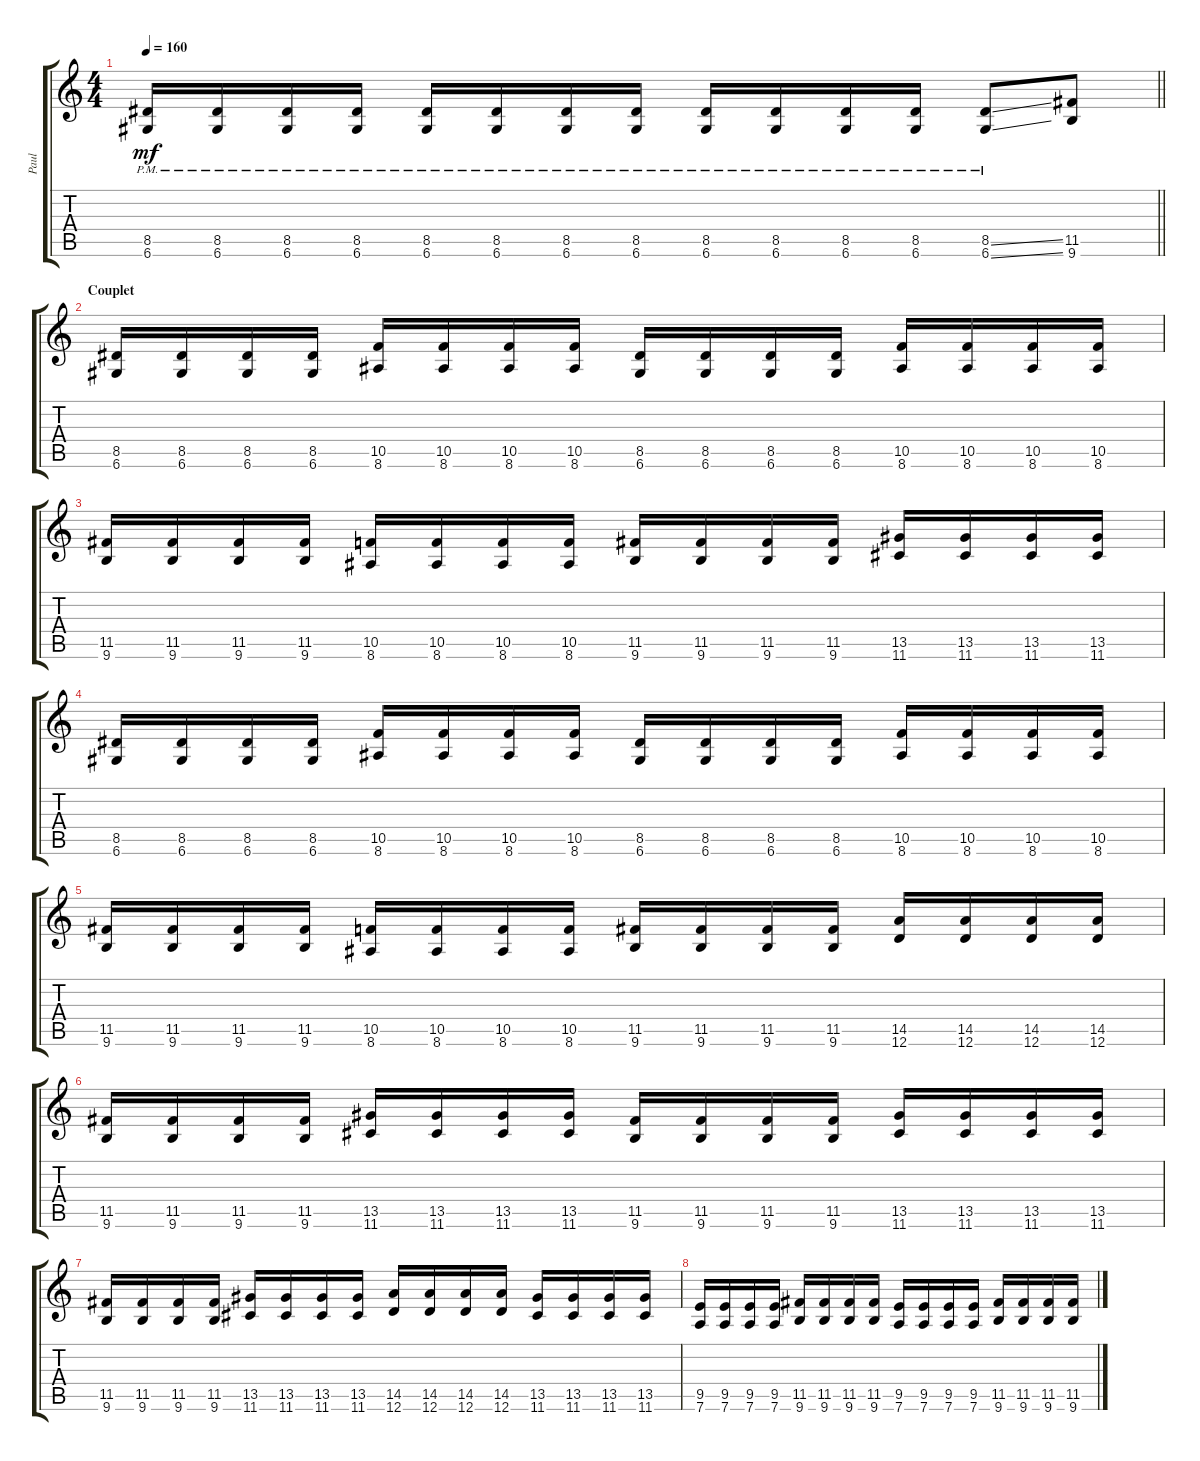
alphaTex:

\track ("Paul" "Paul") {instrument distortionguitar}
\staff {score tabs}
\tuning (D4 A3 F3 C3 G2 D2) {hide}
\ts (4 4)
\tempo 160
\clef g2
\barLineRight lightlight
\ks c
(8.5{pm} 6.6{pm}).16{dy mf} (8.5{pm} 6.6{pm}).16 (8.5{pm} 6.6{pm}).16 (8.5{pm} 6.6{pm}).16 (8.5{pm} 6.6{pm}).16 (8.5{pm} 6.6{pm}).16 (8.5{pm} 6.6{pm}).16 (8.5{pm} 6.6{pm}).16 (8.5{pm} 6.6{pm}).16 (8.5{pm} 6.6{pm}).16 (8.5{pm} 6.6{pm}).16 (8.5{pm} 6.6{pm}).16 (8.5{ss pm} 6.6{ss pm}).8 (11.5 9.6).8 |
\section ("" "Couplet")
(8.5 6.6).16 (8.5 6.6).16 (8.5 6.6).16 (8.5 6.6).16 (10.5 8.6).16 (10.5 8.6).16 (10.5 8.6).16 (10.5 8.6).16 (8.5 6.6).16 (8.5 6.6).16 (8.5 6.6).16 (8.5 6.6).16 (10.5 8.6).16 (10.5 8.6).16 (10.5 8.6).16 (10.5 8.6).16 |
(11.5 9.6).16 (11.5 9.6).16 (11.5 9.6).16 (11.5 9.6).16 (10.5 8.6).16 (10.5 8.6).16 (10.5 8.6).16 (10.5 8.6).16 (11.5 9.6).16 (11.5 9.6).16 (11.5 9.6).16 (11.5 9.6).16 (13.5 11.6).16 (13.5 11.6).16 (13.5 11.6).16 (13.5 11.6).16 |
(8.5 6.6).16 (8.5 6.6).16 (8.5 6.6).16 (8.5 6.6).16 (10.5 8.6).16 (10.5 8.6).16 (10.5 8.6).16 (10.5 8.6).16 (8.5 6.6).16 (8.5 6.6).16 (8.5 6.6).16 (8.5 6.6).16 (10.5 8.6).16 (10.5 8.6).16 (10.5 8.6).16 (10.5 8.6).16 |
(11.5 9.6).16 (11.5 9.6).16 (11.5 9.6).16 (11.5 9.6).16 (10.5 8.6).16 (10.5 8.6).16 (10.5 8.6).16 (10.5 8.6).16 (11.5 9.6).16 (11.5 9.6).16 (11.5 9.6).16 (11.5 9.6).16 (14.5 12.6).16 (14.5 12.6).16 (14.5 12.6).16 (14.5 12.6).16 |
(11.5 9.6).16 (11.5 9.6).16 (11.5 9.6).16 (11.5 9.6).16 (13.5 11.6).16 (13.5 11.6).16 (13.5 11.6).16 (13.5 11.6).16 (11.5 9.6).16 (11.5 9.6).16 (11.5 9.6).16 (11.5 9.6).16 (13.5 11.6).16 (13.5 11.6).16 (13.5 11.6).16 (13.5 11.6).16 |
(11.5 9.6).16 (11.5 9.6).16 (11.5 9.6).16 (11.5 9.6).16 (13.5 11.6).16 (13.5 11.6).16 (13.5 11.6).16 (13.5 11.6).16 (14.5 12.6).16 (14.5 12.6).16 (14.5 12.6).16 (14.5 12.6).16 (13.5 11.6).16 (13.5 11.6).16 (13.5 11.6).16 (13.5 11.6).16 |
(9.5 7.6).16 (9.5 7.6).16 (9.5 7.6).16 (9.5 7.6).16 (11.5 9.6).16 (11.5 9.6).16 (11.5 9.6).16 (11.5 9.6).16 (9.5 7.6).16 (9.5 7.6).16 (9.5 7.6).16 (9.5 7.6).16 (11.5 9.6).16 (11.5 9.6).16 (11.5 9.6).16 (11.5 9.6).16
